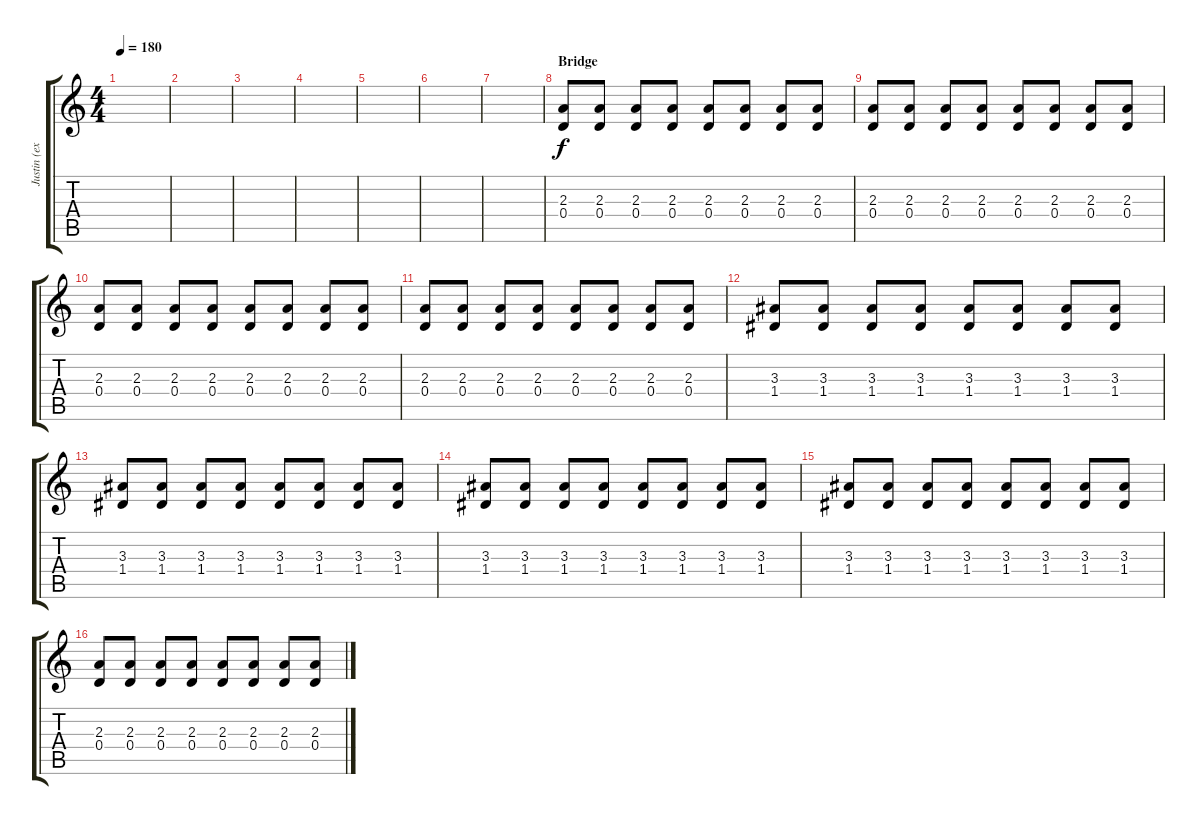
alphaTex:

\track ("Justin (extra)" "Justin (ex") {instrument acousticguitarnylon}
\staff {score tabs}
\tuning (E4 B3 G3 D3 A2 E2) {hide}
\ts (4 4)
\tempo 180
\clef g2
\ks c
|
|
|
|
|
|
|
\section ("" "Bridge")
(2.3 0.4).8 (2.3 0.4).8 (2.3 0.4).8 (2.3 0.4).8 (2.3 0.4).8 (2.3 0.4).8 (2.3 0.4).8 (2.3 0.4).8 |
(2.3 0.4).8 (2.3 0.4).8 (2.3 0.4).8 (2.3 0.4).8 (2.3 0.4).8 (2.3 0.4).8 (2.3 0.4).8 (2.3 0.4).8 |
(2.3 0.4).8 (2.3 0.4).8 (2.3 0.4).8 (2.3 0.4).8 (2.3 0.4).8 (2.3 0.4).8 (2.3 0.4).8 (2.3 0.4).8 |
(2.3 0.4).8 (2.3 0.4).8 (2.3 0.4).8 (2.3 0.4).8 (2.3 0.4).8 (2.3 0.4).8 (2.3 0.4).8 (2.3 0.4).8 |
(3.3 1.4).8 (3.3 1.4).8 (3.3 1.4).8 (3.3 1.4).8 (3.3 1.4).8 (3.3 1.4).8 (3.3 1.4).8 (3.3 1.4).8 |
(3.3 1.4).8 (3.3 1.4).8 (3.3 1.4).8 (3.3 1.4).8 (3.3 1.4).8 (3.3 1.4).8 (3.3 1.4).8 (3.3 1.4).8 |
(3.3 1.4).8 (3.3 1.4).8 (3.3 1.4).8 (3.3 1.4).8 (3.3 1.4).8 (3.3 1.4).8 (3.3 1.4).8 (3.3 1.4).8 |
(3.3 1.4).8 (3.3 1.4).8 (3.3 1.4).8 (3.3 1.4).8 (3.3 1.4).8 (3.3 1.4).8 (3.3 1.4).8 (3.3 1.4).8 |
(2.3 0.4).8 (2.3 0.4).8 (2.3 0.4).8 (2.3 0.4).8 (2.3 0.4).8 (2.3 0.4).8 (2.3 0.4).8 (2.3 0.4).8
